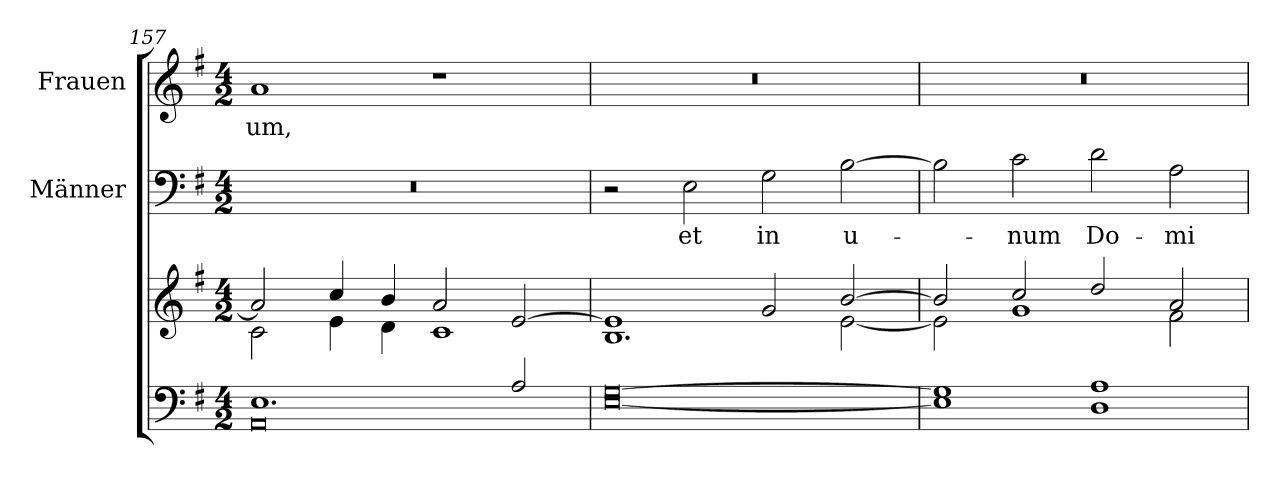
**kern	**kern	**kern	**text	**kern	**text
*part3	*part3	*part2	*part2	*part1	*part1
*staff4	*staff3	*staff2	*staff2	*staff1	*staff1
*	*	*I"Männer	*	*I"Frauen	*
*clefF4	*clefG2	*clefF4	*	*clefG2	*
*k[f#]	*k[f#]	*k[f#]	*	*k[f#]	*
*G:	*G:	*G:	*	*G:	*
*M4/2	*M4/2	*M4/2	*	*M4/2	*
=157	=157	=157	=157	=157	=157
*^	*^	*	*	*	*
!	!	!	!	!	!	!	!LO:LY:b
1.E	0AA	2a/]	2c\	0r	.	1a	-um,
.	.	4cc/	4e\	.	.	.	.
.	.	4b/	4d\	.	.	.	.
.	.	2a/	1c	.	.	1r	.
2A/	.	[>2e/	.	.	.	.	.
=158	=158	=158	=158	=158	=158	=158	=158
[>0G	[<0E	1e]	1.B	2r	.	0r	.
!	!	!	!	!	!LO:LY:b	!	!
.	.	.	.	2E\	et	.	.
!	!	!	!	!	!LO:LY:b	!	!
.	.	2g/	.	2G\	in	.	.
!	!	!	!	!	!LO:LY:b	!	!
.	.	[>2b/	[<2e\	[2B\	u-	.	.
=159	=159	=159	=159	=159	=159	=159	=159
1G]	1E]	2b/]	2e\]	2B\]	.	0r	.
!	!	!	!	!	!LO:LY:b	!	!
.	.	2cc/	1g	2c\	-num	.	.
!	!	!	!	!	!LO:LY:b	!	!
1A	1D	2dd/	.	2d\	Do-	.	.
!	!	!	!	!	!LO:LY:b	!	!
.	.	2a/	2f#\	2A\	-mi-	.	.
*v	*v	*	*	*	*	*	*
*	*v	*v	*	*	*	*
=	=	=	=	=	=
*-	*-	*-	*-	*-	*-
